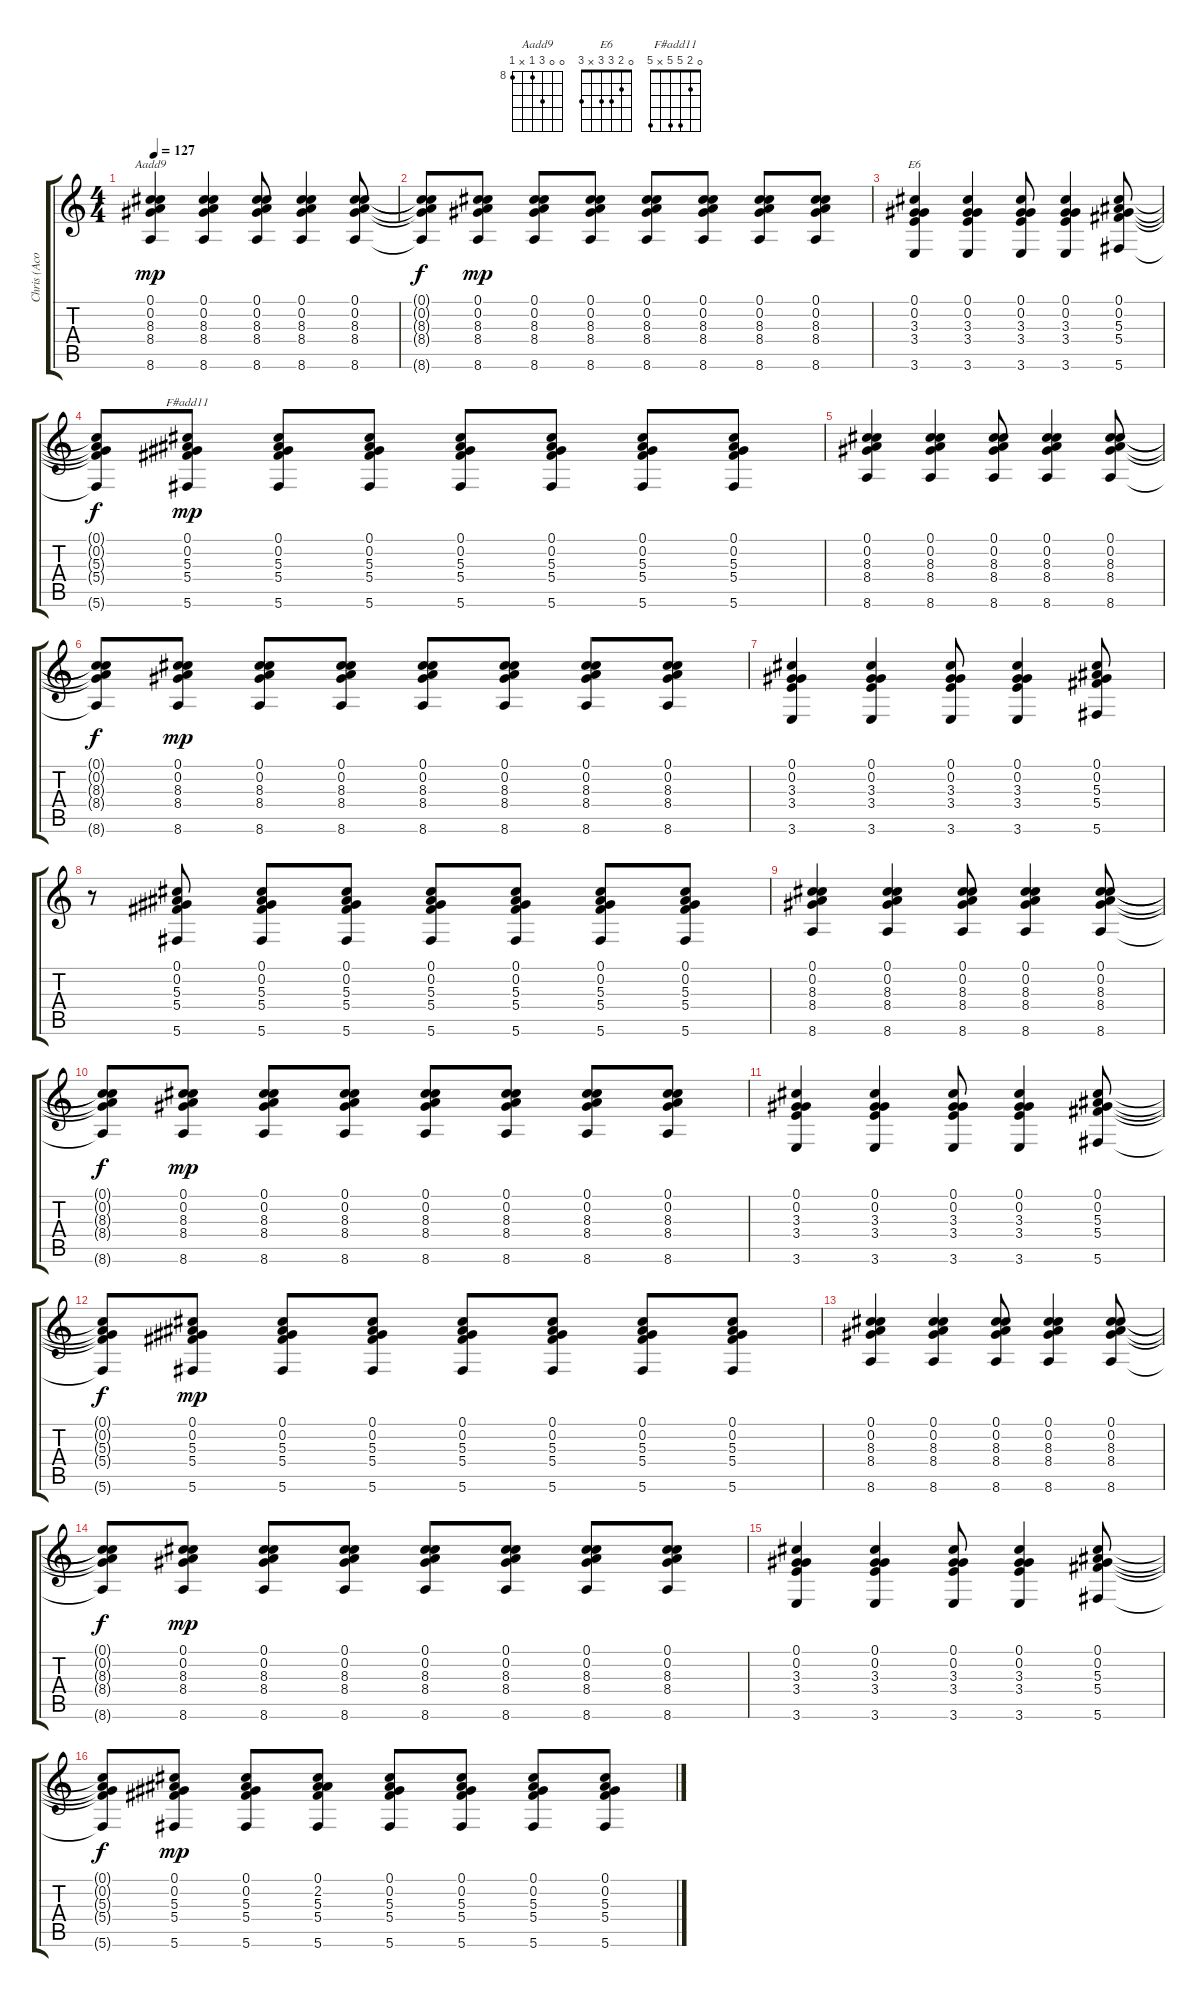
\track ("Chris (Acoustic) Tune C#,G#,C#,F,G#,C#" "Chris (Aco") {instrument acousticguitarsteel}
\staff {score tabs}
\tuning (Db4 Ab3 F3 Db3 Ab2 Db2) {hide}
\chord ("Aadd9" 0 0 10 8 x 8) {firstfret 8}
\chord ("E6" 0 2 3 3 x 3)
\chord ("F#add11" 0 2 5 5 x 5)
\ts (4 4)
\tempo 127
\clef g2
\ks c
(0.1 0.2 8.3 8.4 8.6).4{ch "Aadd9" dy mp} (0.1 0.2 8.3 8.4 8.6).4 (0.1 0.2 8.3 8.4 8.6).8 (0.1 0.2 8.3 8.4 8.6).4 (0.1 0.2 8.3 8.4 8.6).8 |
(0.1{t} 0.2{t} 8.3{t} 8.4{t} 8.6{t}).8{dy f} (0.1 0.2 8.3 8.4 8.6).8{dy mp} (0.1 0.2 8.3 8.4 8.6).8 (0.1 0.2 8.3 8.4 8.6).8 (0.1 0.2 8.3 8.4 8.6).8 (0.1 0.2 8.3 8.4 8.6).8 (0.1 0.2 8.3 8.4 8.6).8 (0.1 0.2 8.3 8.4 8.6).8 |
(0.1 0.2 3.3 3.4 3.6).4{ch "E6"} (0.1 0.2 3.3 3.4 3.6).4 (0.1 0.2 3.3 3.4 3.6).8 (0.1 0.2 3.3 3.4 3.6).4 (0.1 0.2 5.3 5.4 5.6).8 |
(0.1{t} 0.2{t} 5.3{t} 5.4{t} 5.6{t}).8{dy f} (0.1 0.2 5.3 5.4 5.6).8{ch "F#add11" dy mp} (0.1 0.2 5.3 5.4 5.6).8 (0.1 0.2 5.3 5.4 5.6).8 (0.1 0.2 5.3 5.4 5.6).8 (0.1 0.2 5.3 5.4 5.6).8 (0.1 0.2 5.3 5.4 5.6).8 (0.1 0.2 5.3 5.4 5.6).8 |
(0.1 0.2 8.3 8.4 8.6).4 (0.1 0.2 8.3 8.4 8.6).4 (0.1 0.2 8.3 8.4 8.6).8 (0.1 0.2 8.3 8.4 8.6).4 (0.1 0.2 8.3 8.4 8.6).8 |
(0.1{t} 0.2{t} 8.3{t} 8.4{t} 8.6{t}).8{dy f} (0.1 0.2 8.3 8.4 8.6).8{dy mp} (0.1 0.2 8.3 8.4 8.6).8 (0.1 0.2 8.3 8.4 8.6).8 (0.1 0.2 8.3 8.4 8.6).8 (0.1 0.2 8.3 8.4 8.6).8 (0.1 0.2 8.3 8.4 8.6).8 (0.1 0.2 8.3 8.4 8.6).8 |
(0.1 0.2 3.3 3.4 3.6).4 (0.1 0.2 3.3 3.4 3.6).4 (0.1 0.2 3.3 3.4 3.6).8 (0.1 0.2 3.3 3.4 3.6).4 (0.1 0.2 5.3 5.4 5.6).8 |
r.8 (0.1 0.2 5.3 5.4 5.6).8 (0.1 0.2 5.3 5.4 5.6).8 (0.1 0.2 5.3 5.4 5.6).8 (0.1 0.2 5.3 5.4 5.6).8 (0.1 0.2 5.3 5.4 5.6).8 (0.1 0.2 5.3 5.4 5.6).8 (0.1 0.2 5.3 5.4 5.6).8 |
(0.1 0.2 8.3 8.4 8.6).4 (0.1 0.2 8.3 8.4 8.6).4 (0.1 0.2 8.3 8.4 8.6).8 (0.1 0.2 8.3 8.4 8.6).4 (0.1 0.2 8.3 8.4 8.6).8 |
(0.1{t} 0.2{t} 8.3{t} 8.4{t} 8.6{t}).8{dy f} (0.1 0.2 8.3 8.4 8.6).8{dy mp} (0.1 0.2 8.3 8.4 8.6).8 (0.1 0.2 8.3 8.4 8.6).8 (0.1 0.2 8.3 8.4 8.6).8 (0.1 0.2 8.3 8.4 8.6).8 (0.1 0.2 8.3 8.4 8.6).8 (0.1 0.2 8.3 8.4 8.6).8 |
(0.1 0.2 3.3 3.4 3.6).4 (0.1 0.2 3.3 3.4 3.6).4 (0.1 0.2 3.3 3.4 3.6).8 (0.1 0.2 3.3 3.4 3.6).4 (0.1 0.2 5.3 5.4 5.6).8 |
(0.1{t} 0.2{t} 5.3{t} 5.4{t} 5.6{t}).8{dy f} (0.1 0.2 5.3 5.4 5.6).8{dy mp} (0.1 0.2 5.3 5.4 5.6).8 (0.1 0.2 5.3 5.4 5.6).8 (0.1 0.2 5.3 5.4 5.6).8 (0.1 0.2 5.3 5.4 5.6).8 (0.1 0.2 5.3 5.4 5.6).8 (0.1 0.2 5.3 5.4 5.6).8 |
(0.1 0.2 8.3 8.4 8.6).4 (0.1 0.2 8.3 8.4 8.6).4 (0.1 0.2 8.3 8.4 8.6).8 (0.1 0.2 8.3 8.4 8.6).4 (0.1 0.2 8.3 8.4 8.6).8 |
(0.1{t} 0.2{t} 8.3{t} 8.4{t} 8.6{t}).8{dy f} (0.1 0.2 8.3 8.4 8.6).8{dy mp} (0.1 0.2 8.3 8.4 8.6).8 (0.1 0.2 8.3 8.4 8.6).8 (0.1 0.2 8.3 8.4 8.6).8 (0.1 0.2 8.3 8.4 8.6).8 (0.1 0.2 8.3 8.4 8.6).8 (0.1 0.2 8.3 8.4 8.6).8 |
(0.1 0.2 3.3 3.4 3.6).4 (0.1 0.2 3.3 3.4 3.6).4 (0.1 0.2 3.3 3.4 3.6).8 (0.1 0.2 3.3 3.4 3.6).4 (0.1 0.2 5.3 5.4 5.6).8 |
(0.1{t} 0.2{t} 5.3{t} 5.4{t} 5.6{t}).8{dy f} (0.1 0.2 5.3 5.4 5.6).8{dy mp} (0.1 0.2 5.3 5.4 5.6).8 (0.1 2.2 5.3 5.4 5.6).8 (0.1 0.2 5.3 5.4 5.6).8 (0.1 0.2 5.3 5.4 5.6).8 (0.1 0.2 5.3 5.4 5.6).8 (0.1 0.2 5.3 5.4 5.6).8
